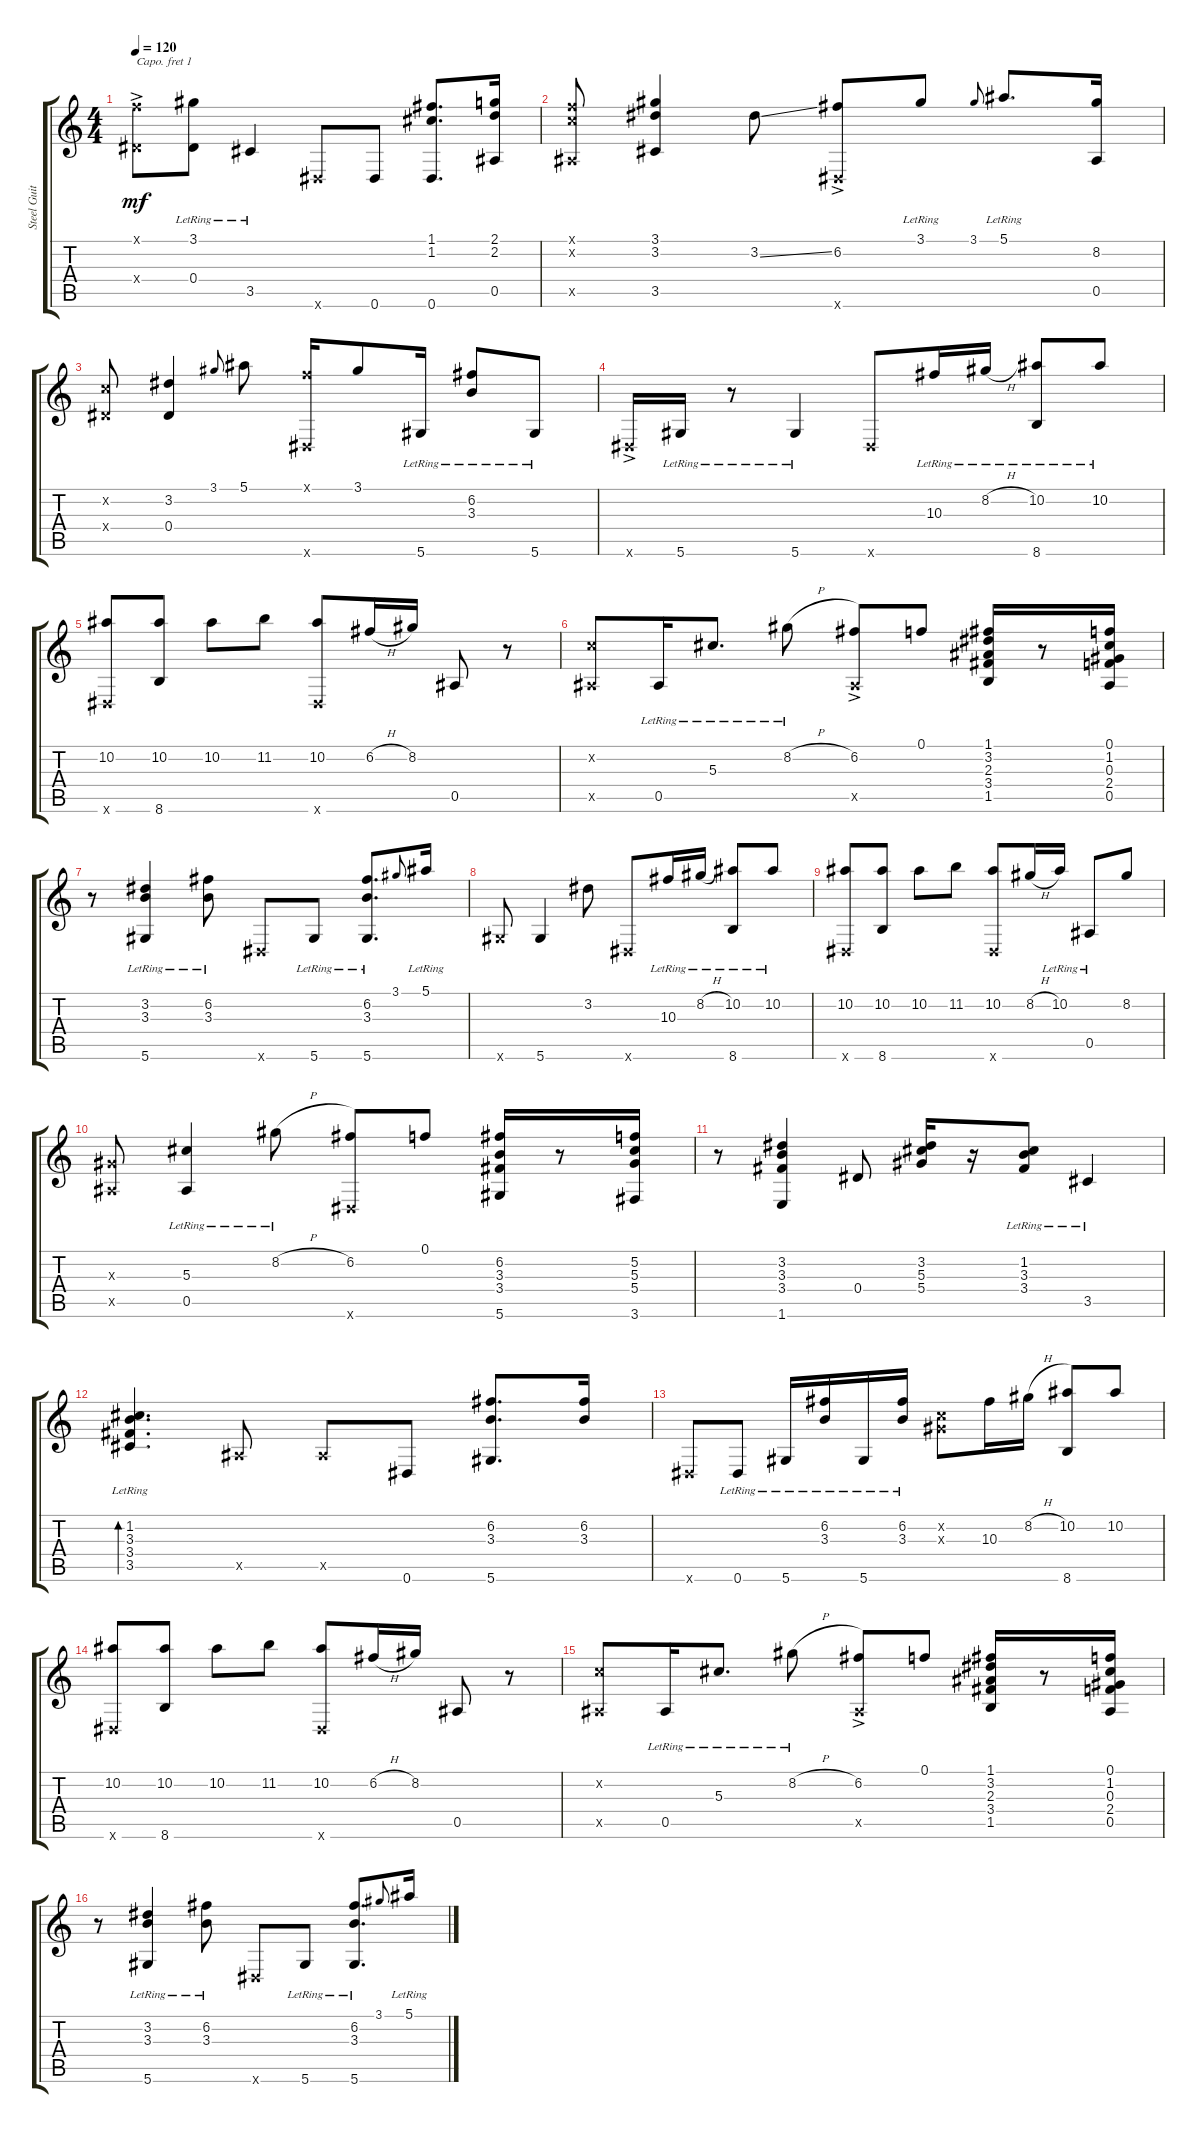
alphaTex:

\track ("Steel Guitar" "Steel Guit") {instrument acousticguitarsteel}
\staff {score tabs}
\capo 1
\tuning (E4 B3 G3 D3 A2 D2) {hide}
\ts (4 4)
\tempo 120
\clef g2
\ks c
(0.1{x} 0.4{ac x}).8{dy mf} (3.1{lr} 0.4{lr}).8 3.5{lr}.4 0.6{x}.8 0.6.8 (1.1 1.2 0.6).8{d} (2.1 2.2 0.5).16 |
(0.1{x} 0.2{x} 0.5{x}).8 (3.1 3.2 3.5).4 3.2{ss}.8 (6.2 0.6{ac x}).8 3.1{lr}.8 3.1.8{gr onbeat} 5.1{lr}.8{d} (8.2 0.5).16 |
(0.2{x} 0.4{x}).8 (3.2 0.4).4 3.1.8{gr onbeat} 5.1.8 (0.1{x} 0.6{x}).16 3.1.8 5.6{lr}.16 (6.2{lr} 3.3{lr}).8 5.6{lr}.8 |
0.6{ac x}.16 5.6{lr}.16 r.8 5.6{lr}.4 0.6{x}.8 10.3{lr}.16 8.2{h lr}.16 (10.2{lr} 8.6{lr}).8 10.2{lr}.8 |
(10.2 0.6{x}).8 (10.2 8.6).8 10.2.8 11.2.8 (10.2 0.6{x}).8 6.2{h}.16 8.2.16 0.5.8 r.8 |
(0.2{x} 0.5{x}).8 0.5{lr}.16 5.3{lr}.8{d} 8.2{h lr}.8 (6.2 0.5{ac x}).8 0.1.8 (1.1 3.2 2.3 3.4 1.5).16 r.8 (0.1 1.2 0.3 2.4 0.5).16 |
r.8 (3.2{lr} 3.3{lr} 5.6{lr}).4 (6.2{lr} 3.3{lr}).8 0.6{x}.8 5.6{lr}.8 (6.2{lr} 3.3{lr} 5.6{lr}).8{d} 3.1.8{gr onbeat} 5.1{lr}.16 |
5.6{x}.8 5.6.4 3.2.8 0.6{x}.8 10.3{lr}.16 8.2{h lr}.16 (10.2{lr} 8.6{lr}).8 10.2{lr}.8 |
(10.2 0.6{x}).8 (10.2 8.6).8 10.2.8 11.2.8 (10.2 0.6{x}).8 8.2{h}.16 10.2{lr}.16 0.5{lr}.8 8.2.8 |
(0.3{x} 0.5{x}).8 (5.3{lr} 0.5{lr}).4 8.2{h lr}.8 (6.2 0.6{x}).8 0.1.8 (6.2 3.3 3.4 5.6).16 r.8 (5.2 5.3 5.4 3.6).16 |
r.8 (3.2 3.3 3.4 1.6).4 0.4.8 (3.2 5.3 5.4).16 r.16 (1.2{lr} 3.3{lr} 3.4{lr}).8 3.5{lr}.4 |
(1.2{lr} 3.3{lr} 3.4{lr} 3.5{lr}).4{d bd 30} 0.5{x}.8 0.5{x}.8 0.6.8 (6.2 3.3 5.6).8{d} (6.2 3.3).16 |
0.6{x}.8 0.6{lr}.8 5.6{lr}.16 (6.2{lr} 3.3{lr}).16 5.6{lr}.16 (6.2{lr} 3.3{lr}).16 (0.2{x} 0.3{x}).8 10.3.16 8.2{h}.16 (10.2 8.6).8 10.2.8 |
(10.2 0.6{x}).8 (10.2 8.6).8 10.2.8 11.2.8 (10.2 0.6{x}).8 6.2{h}.16 8.2.16 0.5.8 r.8 |
(0.2{x} 0.5{x}).8 0.5{lr}.16 5.3{lr}.8{d} 8.2{h lr}.8 (6.2 0.5{ac x}).8 0.1.8 (1.1 3.2 2.3 3.4 1.5).16 r.8 (0.1 1.2 0.3 2.4 0.5).16 |
r.8 (3.2{lr} 3.3{lr} 5.6{lr}).4 (6.2{lr} 3.3{lr}).8 0.6{x}.8 5.6{lr}.8 (6.2{lr} 3.3{lr} 5.6{lr}).8{d} 3.1.8{gr onbeat} 5.1{lr}.16
